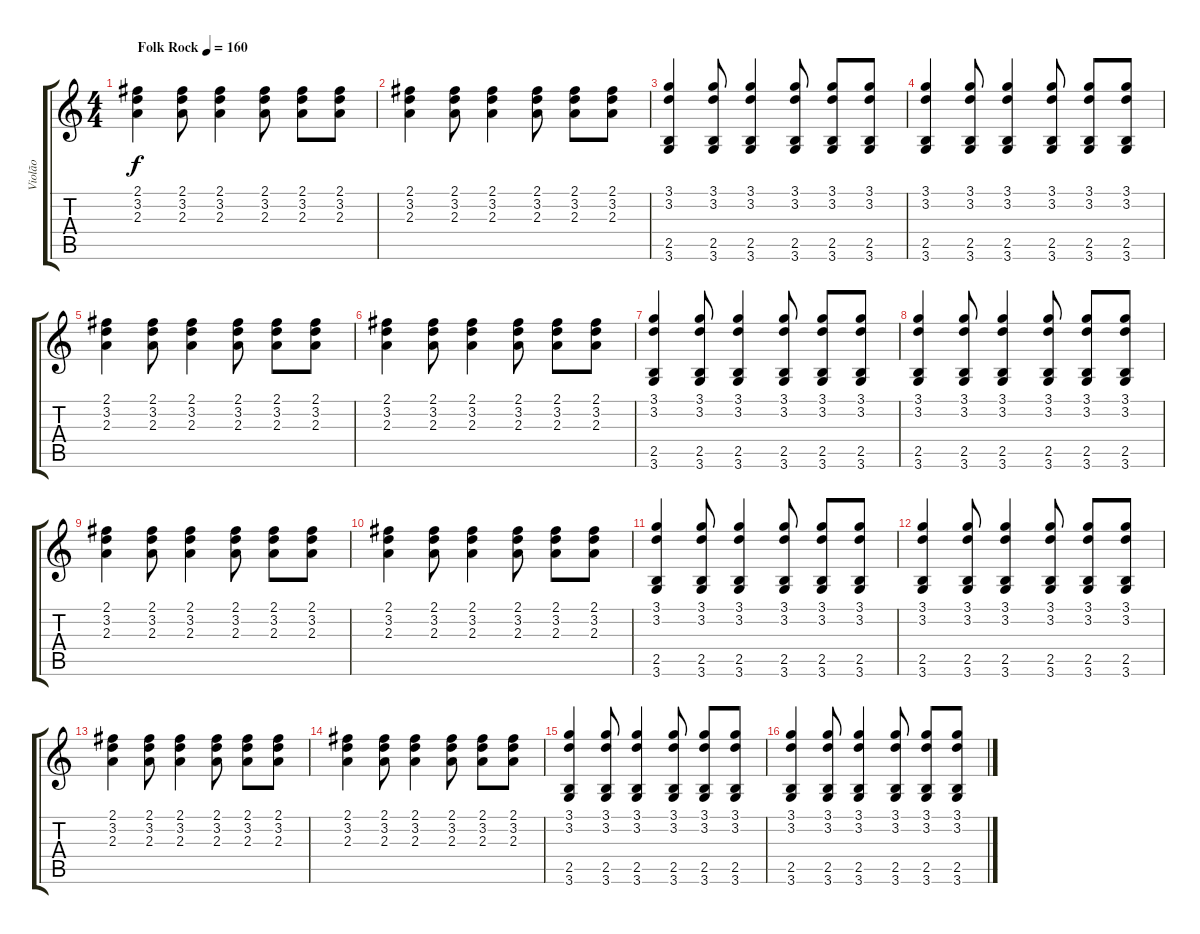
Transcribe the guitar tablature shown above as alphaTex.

\track ("Violão" "Violão") {instrument acousticguitarsteel}
\staff {score tabs}
\tuning (E4 B3 G3 D3 A2 E2) {hide}
\ts (4 4)
\tempo (160 "Folk Rock")
\clef g2
\ks c
(2.1 3.2 2.3).4{dy f instrument acousticguitarsteel} (2.1 3.2 2.3).8 (2.1 3.2 2.3).4 (2.1 3.2 2.3).8 (2.1 3.2 2.3).8 (2.1 3.2 2.3).8 |
(2.1 3.2 2.3).4 (2.1 3.2 2.3).8 (2.1 3.2 2.3).4 (2.1 3.2 2.3).8 (2.1 3.2 2.3).8 (2.1 3.2 2.3).8 |
(3.1 3.2 2.5 3.6).4 (3.1 3.2 2.5 3.6).8 (3.1 3.2 2.5 3.6).4 (3.1 3.2 2.5 3.6).8 (3.1 3.2 2.5 3.6).8 (3.1 3.2 2.5 3.6).8 |
(3.1 3.2 2.5 3.6).4 (3.1 3.2 2.5 3.6).8 (3.1 3.2 2.5 3.6).4 (3.1 3.2 2.5 3.6).8 (3.1 3.2 2.5 3.6).8 (3.1 3.2 2.5 3.6).8 |
(2.1 3.2 2.3).4 (2.1 3.2 2.3).8 (2.1 3.2 2.3).4 (2.1 3.2 2.3).8 (2.1 3.2 2.3).8 (2.1 3.2 2.3).8 |
(2.1 3.2 2.3).4 (2.1 3.2 2.3).8 (2.1 3.2 2.3).4 (2.1 3.2 2.3).8 (2.1 3.2 2.3).8 (2.1 3.2 2.3).8 |
(3.1 3.2 2.5 3.6).4 (3.1 3.2 2.5 3.6).8 (3.1 3.2 2.5 3.6).4 (3.1 3.2 2.5 3.6).8 (3.1 3.2 2.5 3.6).8 (3.1 3.2 2.5 3.6).8 |
(3.1 3.2 2.5 3.6).4 (3.1 3.2 2.5 3.6).8 (3.1 3.2 2.5 3.6).4 (3.1 3.2 2.5 3.6).8 (3.1 3.2 2.5 3.6).8 (3.1 3.2 2.5 3.6).8 |
(2.1 3.2 2.3).4 (2.1 3.2 2.3).8 (2.1 3.2 2.3).4 (2.1 3.2 2.3).8 (2.1 3.2 2.3).8 (2.1 3.2 2.3).8 |
(2.1 3.2 2.3).4 (2.1 3.2 2.3).8 (2.1 3.2 2.3).4 (2.1 3.2 2.3).8 (2.1 3.2 2.3).8 (2.1 3.2 2.3).8 |
(3.1 3.2 2.5 3.6).4 (3.1 3.2 2.5 3.6).8 (3.1 3.2 2.5 3.6).4 (3.1 3.2 2.5 3.6).8 (3.1 3.2 2.5 3.6).8 (3.1 3.2 2.5 3.6).8 |
(3.1 3.2 2.5 3.6).4 (3.1 3.2 2.5 3.6).8 (3.1 3.2 2.5 3.6).4 (3.1 3.2 2.5 3.6).8 (3.1 3.2 2.5 3.6).8 (3.1 3.2 2.5 3.6).8 |
(2.1 3.2 2.3).4 (2.1 3.2 2.3).8 (2.1 3.2 2.3).4 (2.1 3.2 2.3).8 (2.1 3.2 2.3).8 (2.1 3.2 2.3).8 |
(2.1 3.2 2.3).4 (2.1 3.2 2.3).8 (2.1 3.2 2.3).4 (2.1 3.2 2.3).8 (2.1 3.2 2.3).8 (2.1 3.2 2.3).8 |
(3.1 3.2 2.5 3.6).4 (3.1 3.2 2.5 3.6).8 (3.1 3.2 2.5 3.6).4 (3.1 3.2 2.5 3.6).8 (3.1 3.2 2.5 3.6).8 (3.1 3.2 2.5 3.6).8 |
(3.1 3.2 2.5 3.6).4 (3.1 3.2 2.5 3.6).8 (3.1 3.2 2.5 3.6).4 (3.1 3.2 2.5 3.6).8 (3.1 3.2 2.5 3.6).8 (3.1 3.2 2.5 3.6).8
